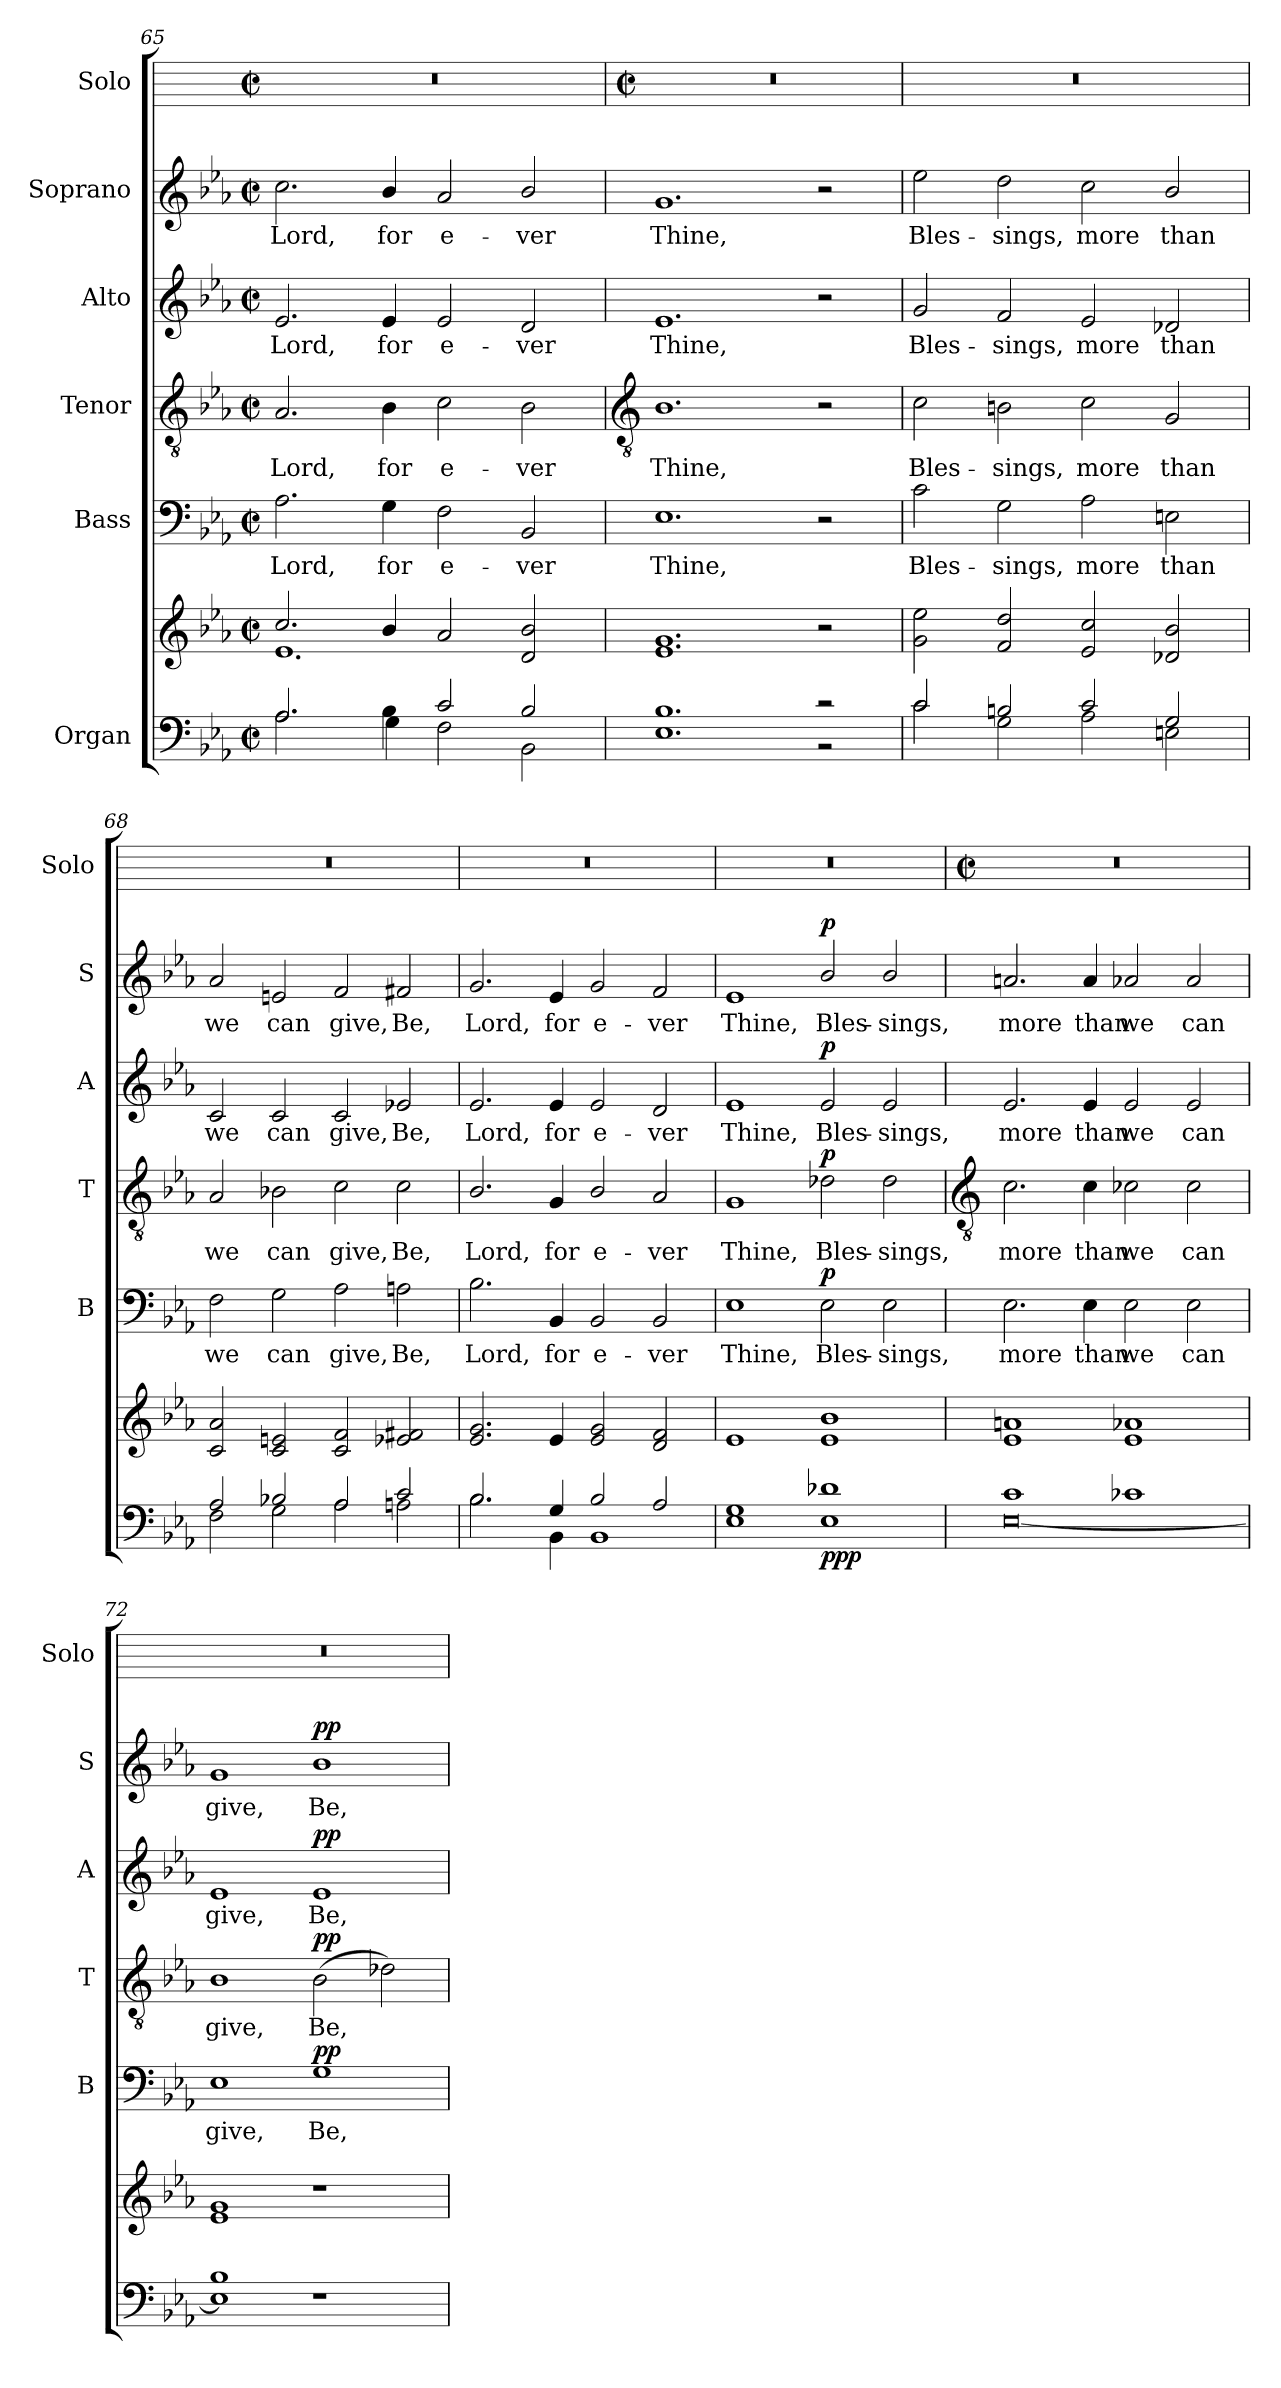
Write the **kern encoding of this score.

**kern	**kern	**dynam	**kern	**text	**dynam	**kern	**text	**dynam	**kern	**text	**dynam	**kern	**text	**dynam	**kern
*part6	*part6	*part6	*part5	*part5	*part5	*part4	*part4	*part4	*part3	*part3	*part3	*part2	*part2	*part2	*part1
*staff7	*staff6	*staff6/7	*staff5	*staff5	*staff5	*staff4	*staff4	*staff4	*staff3	*staff3	*staff3	*staff2	*staff2	*staff2	*staff1
*I"Organ	*	*	*I"Bass	*	*	*I"Tenor	*	*	*I"Alto	*	*	*I"Soprano	*	*	*I"Solo
*	*	*	*I'B	*	*	*I'T	*	*	*I'A	*	*	*I'S	*	*	*I'Solo
*clefF4	*clefG2	*	*clefF4	*	*	*clefGv2	*	*	*clefG2	*	*	*clefG2	*	*	*
*k[b-e-a-]	*k[b-e-a-]	*	*k[b-e-a-]	*	*	*k[b-e-a-]	*	*	*k[b-e-a-]	*	*	*k[b-e-a-]	*	*	*
*E-:	*E-:	*	*E-:	*	*	*E-:	*	*	*E-:	*	*	*E-:	*	*	*
*M4/2	*M4/2	*	*M4/2	*	*	*M4/2	*	*	*M4/2	*	*	*M4/2	*	*	*M4/2
*met(c|)	*met(c|)	*	*met(c|)	*	*	*met(c|)	*	*	*met(c|)	*	*	*met(c|)	*	*	*met(c|)
=65	=65	=65	=65	=65	=65	=65	=65	=65	=65	=65	=65	=65	=65	=65	=65
*^	*^	*	*	*	*	*	*	*	*	*	*	*	*	*	*
!	!	!	!	!	!	!LO:LY:b	!	!	!LO:LY:b	!	!	!LO:LY:b	!	!	!LO:LY:b	!	!
2.A-/	2.A-\	2.cc/	1.e-\	.	2.A-	Lord,	.	2.A-	Lord,	.	2.e-	Lord,	.	2.cc	Lord,	.	0r
!	!	!	!	!	!	!LO:LY:b	!	!	!LO:LY:b	!	!	!LO:LY:b	!	!	!LO:LY:b	!	!
4B-\	4G\	4b-/	.	.	4G\	for	.	4B-\	for	.	4e-/	for	.	4b-/	for	.	.
!	!	!	!	!	!	!LO:LY:b	!	!	!LO:LY:b	!	!	!LO:LY:b	!	!	!LO:LY:b	!	!
2c/	2F\	2a-/	.	.	2F	e-	.	2c	e-	.	2e-	e-	.	2a-	e-	.	.
!	!	!	!	!	!	!LO:LY:b	!	!	!LO:LY:b	!	!	!LO:LY:b	!	!	!LO:LY:b	!	!
2B-/	2BB-\	2d/ 2b-/	2ryy	.	2BB-/	-ver	.	2B-\	-ver	.	2d/	-ver	.	2b-/	-ver	.	.
*	*	*v	*v	*	*	*	*	*	*	*	*	*	*	*	*	*	*
!!LO:LB:g=z
=66	=66	=66	=66	=66	=66	=66	=66	=66	=66	=66	=66	=66	=66	=66	=66	=66
*	*	*	*	*	*	*	*clefGv2	*	*	*	*	*	*	*	*	*
*	*	*	*	*	*	*	*	*	*	*	*	*	*	*	*	*M4/2
*	*	*	*	*	*	*	*	*	*	*	*	*	*	*	*	*met(c|)
*	*	*^	*	*	*	*	*	*	*	*	*	*	*	*	*	*
!	!	!	!	!	!	!LO:LY:b	!	!	!LO:LY:b	!	!	!LO:LY:b	!	!	!LO:LY:b	!	!
*	*	*v	*v	*	*	*	*	*	*	*	*	*	*	*	*	*	*
1.B-/	1.E-\	1.e- 1.g	.	1.E-	Thine,	.	1.B-	Thine,	.	1.e-	Thine,	.	1.g	Thine,	.	0r
2r	2r	2r	.	2r	.	.	2r	.	.	2r	.	.	2r	.	.	.
=67	=67	=67	=67	=67	=67	=67	=67	=67	=67	=67	=67	=67	=67	=67	=67	=67
!	!	!	!	!	!LO:LY:b	!	!	!LO:LY:b	!	!	!LO:LY:b	!	!	!LO:LY:b	!	!
2c/	2c\	2g 2ee-	.	2c	Bles-	.	2c	Bles-	.	2g	Bles-	.	2ee-	Bles-	.	0r
!	!	!	!	!	!LO:LY:b	!	!	!LO:LY:b	!	!	!LO:LY:b	!	!	!LO:LY:b	!	!
2Bn/	2G\	2f 2dd	.	2G	-sings,	.	2Bn	-sings,	.	2f	-sings,	.	2dd	-sings,	.	.
!	!	!	!	!	!LO:LY:b	!	!	!LO:LY:b	!	!	!LO:LY:b	!	!	!LO:LY:b	!	!
2c/	2A-\	2e- 2cc	.	2A-	more	.	2c	more	.	2e-	more	.	2cc	more	.	.
!	!	!	!	!	!LO:LY:b	!	!	!LO:LY:b	!	!	!LO:LY:b	!	!	!LO:LY:b	!	!
2G/	2En\	2d-X/ 2b-/	.	2En\	than	.	2G/	than	.	2d-X/	than	.	2b-/	than	.	.
=68	=68	=68	=68	=68	=68	=68	=68	=68	=68	=68	=68	=68	=68	=68	=68	=68
!	!	!	!	!	!LO:LY:b	!	!	!LO:LY:b	!	!	!LO:LY:b	!	!	!LO:LY:b	!	!
2A-/	2F\	2c 2a-	.	2F	we	.	2A-	we	.	2c	we	.	2a-	we	.	0r
!	!	!	!	!	!LO:LY:b	!	!	!LO:LY:b	!	!	!LO:LY:b	!	!	!LO:LY:b	!	!
2B-X/	2G\	2c 2en	.	2G	can	.	2B-X	can	.	2c	can	.	2en	can	.	.
!	!	!	!	!	!LO:LY:b	!	!	!LO:LY:b	!	!	!LO:LY:b	!	!	!LO:LY:b	!	!
2A-/	2A-\	2c 2f	.	2A-	give,	.	2c	give,	.	2c	give,	.	2f	give,	.	.
!	!	!	!	!	!LO:LY:b	!	!	!LO:LY:b	!	!	!LO:LY:b	!	!	!LO:LY:b	!	!
2c/	2An\	2e-X 2f#X	.	2An	Be,	.	2c	Be,	.	2e-X	Be,	.	2f#X	Be,	.	.
=69	=69	=69	=69	=69	=69	=69	=69	=69	=69	=69	=69	=69	=69	=69	=69	=69
!	!	!	!	!	!LO:LY:b	!	!	!LO:LY:b	!	!	!LO:LY:b	!	!	!LO:LY:b	!	!
2.B-/	2.B-\	2.e- 2.g	.	2.B-	Lord,	.	2.B-/	Lord,	.	2.e-	Lord,	.	2.g	Lord,	.	0r
!	!	!	!	!	!LO:LY:b	!	!	!LO:LY:b	!	!	!LO:LY:b	!	!	!LO:LY:b	!	!
4G/	4BB-\	4e-	.	4BB-	for	.	4G	for	.	4e-	for	.	4e-	for	.	.
!	!	!	!	!	!LO:LY:b	!	!	!LO:LY:b	!	!	!LO:LY:b	!	!	!LO:LY:b	!	!
2B-/	1BB-\	2e- 2g	.	2BB-	e-	.	2B-/	e-	.	2e-	e-	.	2g	e-	.	.
!	!	!	!	!	!LO:LY:b	!	!	!LO:LY:b	!	!	!LO:LY:b	!	!	!LO:LY:b	!	!
2A-/	.	2d 2f	.	2BB-	-ver	.	2A-	-ver	.	2d	-ver	.	2f	-ver	.	.
=70	=70	=70	=70	=70	=70	=70	=70	=70	=70	=70	=70	=70	=70	=70	=70	=70
!	!	!	!	!	!LO:LY:b	!	!	!LO:LY:b	!	!	!LO:LY:b	!	!	!LO:LY:b	!	!
1G/	1E-\	1e-	.	1E-	Thine,	.	1G	Thine,	.	1e-	Thine,	.	1e-	Thine,	.	0r
!	!	!	!LO:DY:b=2	!	!LO:LY:b	!	!	!LO:LY:b	!	!	!LO:LY:b	!	!	!LO:LY:b	!	!
!	!	!	!LO:DY:n=1:b=2	!	!	!	!	!	!	!	!	!	!	!	!	!
!	!	!	!LO:DY:n=2:b	!	!	!LO:DY:b	!	!	!LO:DY:b	!	!	!LO:DY:b	!	!	!LO:DY:b	!
1d-X/	1E-\	1e-/ 1b-/	p p p	2E-\	Bles-	p	2d-X\	Bles-	p	2e-/	Bles-	p	2b-/	Bles-	p	.
!	!	!	!	!	!LO:LY:b	!	!	!LO:LY:b	!	!	!LO:LY:b	!	!	!LO:LY:b	!	!
.	.	.	.	2E-\	-sings,	.	2d-\	-sings,	.	2e-/	-sings,	.	2b-/	-sings,	.	.
!!LO:LB:g=z
=71	=71	=71	=71	=71	=71	=71	=71	=71	=71	=71	=71	=71	=71	=71	=71	=71
*	*	*	*	*	*	*	*clefGv2	*	*	*	*	*	*	*	*	*
*	*	*	*	*	*	*	*	*	*	*	*	*	*	*	*	*M4/2
*	*	*	*	*	*	*	*	*	*	*	*	*	*	*	*	*met(c|)
!	!	!	!	!	!LO:LY:b	!	!	!LO:LY:b	!	!	!LO:LY:b	!	!	!LO:LY:b	!	!
1c/	[0E-\	1e- 1an	.	2.E-	more	.	2.c	more	.	2.e-	more	.	2.an	more	.	0r
!	!	!	!	!	!LO:LY:b	!	!	!LO:LY:b	!	!	!LO:LY:b	!	!	!LO:LY:b	!	!
.	.	.	.	4E-	than	.	4c	than	.	4e-	than	.	4a	than	.	.
!	!	!	!	!	!LO:LY:b	!	!	!LO:LY:b	!	!	!LO:LY:b	!	!	!LO:LY:b	!	!
1c-X/	.	1e- 1a-X	.	2E-	we	.	2c-X	we	.	2e-	we	.	2a-X	we	.	.
!	!	!	!	!	!LO:LY:b	!	!	!LO:LY:b	!	!	!LO:LY:b	!	!	!LO:LY:b	!	!
.	.	.	.	2E-	can	.	2c-	can	.	2e-	can	.	2a-	can	.	.
=72	=72	=72	=72	=72	=72	=72	=72	=72	=72	=72	=72	=72	=72	=72	=72	=72
!	!	!	!	!	!LO:LY:b	!	!	!LO:LY:b	!	!	!LO:LY:b	!	!	!LO:LY:b	!	!
1B-/	1E-\]	1e- 1g	.	1E-	give,	.	1B-	give,	.	1e-	give,	.	1g	give,	.	0r
!	!	!	!	!	!LO:LY:b	!LO:DY:b	!	!LO:LY:b	!LO:DY:b	!	!LO:LY:b	!LO:DY:b	!	!LO:LY:b	!LO:DY:b	!
1ryy	1r	1r	.	1G	Be,	pp	(>2B-	Be,	pp	1e-	Be,	pp	1b-	Be,	pp	.
.	.	.	.	.	.	.	2d-X)	.	.	.	.	.	.	.	.	.
*v	*v	*	*	*	*	*	*	*	*	*	*	*	*	*	*	*
=	=	=	=	=	=	=	=	=	=	=	=	=	=	=	=
*-	*-	*-	*-	*-	*-	*-	*-	*-	*-	*-	*-	*-	*-	*-	*-
